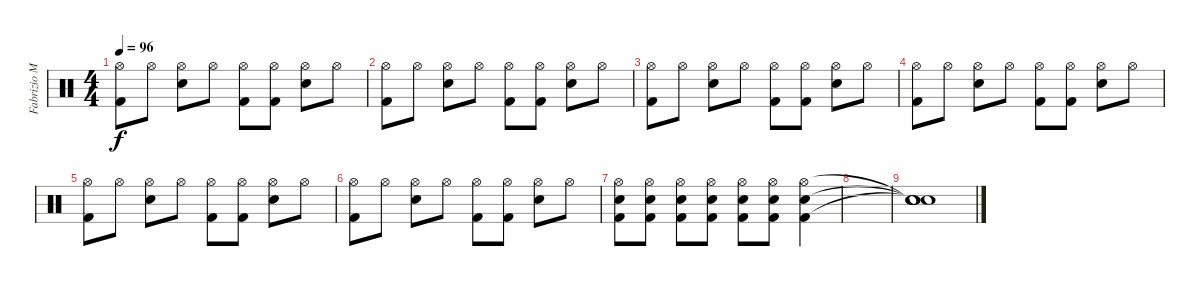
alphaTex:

\track ("Fabrizio Moretti" "Fabrizio M") {instrument percussion}
\staff {score}
\articulation defaults
\ts (4 4)
\tempo 96
\clef neutral
\ks c
("Hi-Hat (open)" "Kick (hit) 2").8{dy f} "Hi-Hat (open)".8 ("Hi-Hat (open)" "Electric Snare (hit)").8 "Hi-Hat (open)".8 ("Hi-Hat (open)" "Kick (hit) 2").8 ("Hi-Hat (open)" "Kick (hit) 2").8 ("Hi-Hat (open)" "Electric Snare (hit)").8 "Hi-Hat (open)".8 |
("Hi-Hat (open)" "Kick (hit) 2").8 "Hi-Hat (open)".8 ("Hi-Hat (open)" "Electric Snare (hit)").8 "Hi-Hat (open)".8 ("Hi-Hat (open)" "Kick (hit) 2").8 ("Hi-Hat (open)" "Kick (hit) 2").8 ("Hi-Hat (open)" "Electric Snare (hit)").8 "Hi-Hat (open)".8 |
("Hi-Hat (open)" "Kick (hit) 2").8 "Hi-Hat (open)".8 ("Hi-Hat (open)" "Electric Snare (hit)").8 "Hi-Hat (open)".8 ("Hi-Hat (open)" "Kick (hit) 2").8 ("Hi-Hat (open)" "Kick (hit) 2").8 ("Hi-Hat (open)" "Electric Snare (hit)").8 "Hi-Hat (open)".8 |
("Hi-Hat (open)" "Kick (hit) 2").8 "Hi-Hat (open)".8 ("Hi-Hat (open)" "Electric Snare (hit)").8 "Hi-Hat (open)".8 ("Hi-Hat (open)" "Kick (hit) 2").8 ("Hi-Hat (open)" "Kick (hit) 2").8 ("Hi-Hat (open)" "Electric Snare (hit)").8 "Hi-Hat (open)".8 |
("Hi-Hat (open)" "Kick (hit) 2").8 "Hi-Hat (open)".8 ("Hi-Hat (open)" "Electric Snare (hit)").8 "Hi-Hat (open)".8 ("Hi-Hat (open)" "Kick (hit) 2").8 ("Hi-Hat (open)" "Kick (hit) 2").8 ("Hi-Hat (open)" "Electric Snare (hit)").8 "Hi-Hat (open)".8 |
("Hi-Hat (open)" "Kick (hit) 2").8 "Hi-Hat (open)".8 ("Hi-Hat (open)" "Electric Snare (hit)").8 "Hi-Hat (open)".8 ("Hi-Hat (open)" "Kick (hit) 2").8 ("Hi-Hat (open)" "Kick (hit) 2").8 ("Hi-Hat (open)" "Electric Snare (hit)").8 "Hi-Hat (open)".8 |
("Hi-Hat (open)" "Electric Snare (hit)" "Kick (hit) 2").8 ("Hi-Hat (open)" "Electric Snare (hit)" "Kick (hit) 2").8 ("Hi-Hat (open)" "Electric Snare (hit)" "Kick (hit) 2").8 ("Hi-Hat (open)" "Electric Snare (hit)" "Kick (hit) 2").8 ("Hi-Hat (open)" "Electric Snare (hit)" "Kick (hit) 2").8 ("Hi-Hat (open)" "Electric Snare (hit)" "Kick (hit) 2").8 ("Hi-Hat (open)" "Electric Snare (hit)" "Kick (hit) 2").4 |
|
("Snare (hit)"{t} "Snare (hit)"{t} "Snare (hit)"{t} "Snare (hit)").1
